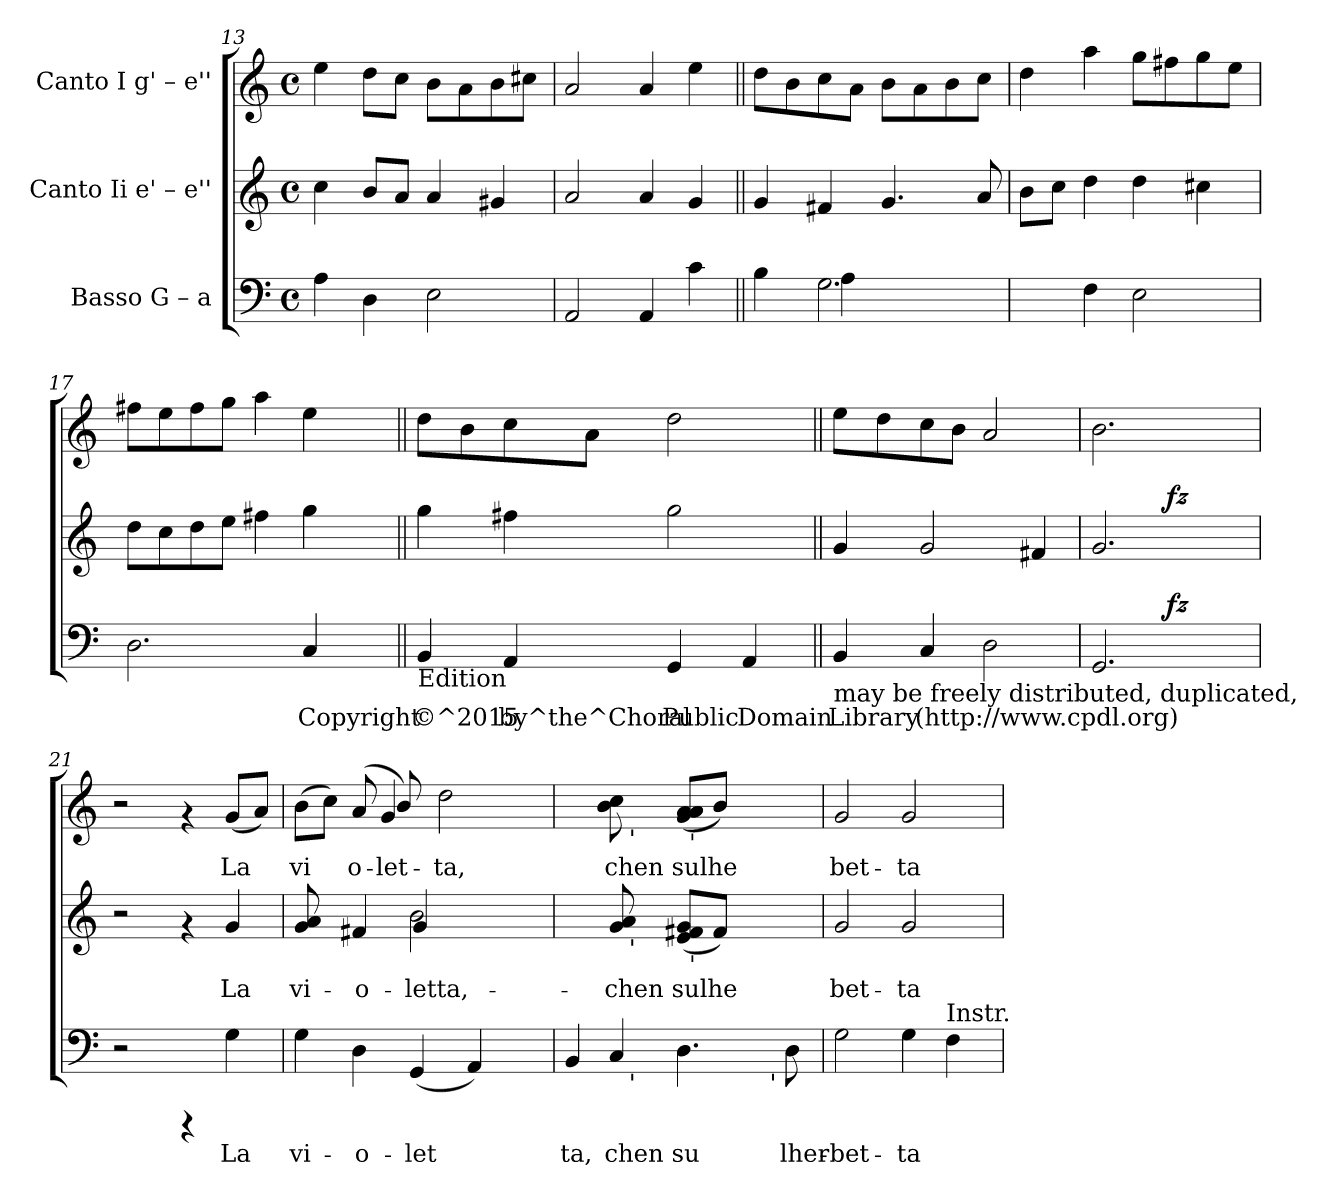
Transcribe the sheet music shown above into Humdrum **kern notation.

**kern	**text	**dynam	**kern	**text	**dynam	**kern	**text
*part3	*part3	*part3	*part2	*part2	*part2	*part1	*part1
*staff3	*staff3	*staff3	*staff2	*staff2	*staff2	*staff1	*staff1
*I"Basso  G – a	*	*	*I"Canto Ii  e' – e''	*	*	*I"Canto I  g' – e''	*
*clefF4	*	*	*clefG2	*	*	*clefG2	*
*k[]	*	*	*k[]	*	*	*k[]	*
*C:	*	*	*C:	*	*	*C:	*
*M4/4	*	*	*M4/4	*	*	*M4/4	*
*met(c)	*	*	*met(c)	*	*	*met(c)	*
=13	=13	=13	=13	=13	=13	=13	=13
!	!LO:LY:b:cj	!	!	!LO:LY:b:cj	!	!	!LO:LY:b
4A\	.	.	4cc\	.	.	4ee\	.
!	!LO:LY:b:cj	!	!	!LO:LY:b:cj	!	!	!LO:LY:b
4D\	.	.	8b/L	.	.	8dd\L	.
!	!	!	!	!LO:LY:b:cj	!	!	!LO:LY:b
.	.	.	8a/J	.	.	8cc\J	.
!	!LO:LY:b:cj	!	!	!LO:LY:b:cj	!	!	!LO:LY:b
2E\	.	.	4a/	.	.	8b\L	.
!	!	!	!	!	!	!	!LO:LY:b
.	.	.	.	.	.	8a\	.
!	!	!	!	!LO:LY:b:cj	!	!	!LO:LY:b
.	.	.	4g#X/	.	.	8b\	.
!	!	!	!	!	!	!	!LO:LY:b
.	.	.	.	.	.	8cc#X\J	.
=14	=14	=14	=14	=14	=14	=14	=14
!	!LO:LY:b:cj	!	!	!LO:LY:b:cj	!	!	!LO:LY:b
2AA/	.	.	2a/	.	.	2a/	.
!	!LO:LY:b:cj	!	!	!LO:LY:b:cj	!	!	!LO:LY:b
4AA/	.	.	4a/	.	.	4a/	.
!	!LO:LY:b:cj	!	!	!LO:LY:b:cj	!	!	!LO:LY:b
4c\	.	.	4g/	.	.	4ee\	.
=15||	=15||	=15||	=15||	=15||	=15||	=15||	=15||
!	!LO:LY:b:cj	!	!	!LO:LY:b:cj	!	!	!LO:LY:b
*^	*	*	*	*	*	*	*
4B\	4ryy	.	.	4g/	.	.	8dd\L	.
!	!	!	!	!	!	!	!	!LO:LY:b
.	.	.	.	.	.	.	8b\	.
!	!	!LO:LY:b:cj	!	!	!LO:LY:b:cj	!	!	!LO:LY:b
2.G\	4A\	.	.	4f#X/	.	.	8cc\	.
!	!	!	!	!	!	!	!	!LO:LY:b
.	.	.	.	.	.	.	8a\J	.
!	!	!	!	!	!LO:LY:b:cj	!	!	!LO:LY:b
.	2ryy	.	.	4.g/	.	.	8b\L	.
!	!	!	!	!	!	!	!	!LO:LY:b
.	.	.	.	.	.	.	8a\	.
!	!	!	!	!	!	!	!	!LO:LY:b
.	.	.	.	.	.	.	8b\	.
!	!	!	!	!	!LO:LY:b:cj	!	!	!LO:LY:b
.	.	.	.	8a/	.	.	8cc\J	.
*v	*v	*	*	*	*	*	*	*
=16	=16	=16	=16	=16	=16	=16	=16
!	!	!	!	!LO:LY:b:cj	!	!	!LO:LY:b
4ryy	.	.	8b\L	.	.	4dd\	.
!	!	!	!	!LO:LY:b:cj	!	!	!
.	.	.	8cc\J	.	.	.	.
!	!LO:LY:b:cj	!	!	!LO:LY:b:cj	!	!	!LO:LY:b
4F\	.	.	4dd\	.	.	4aa\	.
!	!LO:LY:b:cj	!	!	!LO:LY:b:cj	!	!	!LO:LY:b
2E\	.	.	4dd\	.	.	8gg\L	.
!	!	!	!	!	!	!	!LO:LY:b
.	.	.	.	.	.	8ff#X\	.
!	!	!	!	!LO:LY:b:cj	!	!	!LO:LY:b
.	.	.	4cc#X\	.	.	8gg\	.
!	!	!	!	!	!	!	!LO:LY:b
.	.	.	.	.	.	8ee\J	.
!!LO:LB:g=z
=17	=17	=17	=17	=17	=17	=17	=17
!	!LO:LY:b:cj	!	!	!LO:LY:b:cj	!	!	!LO:LY:b
2.D\	.	.	8dd\L	.	.	8ff#X\L	.
!	!	!	!	!LO:LY:b:cj	!	!	!LO:LY:b
.	.	.	8cc\	.	.	8ee\	.
!	!	!	!	!LO:LY:b:cj	!	!	!LO:LY:b
.	.	.	8dd\	.	.	8ff#\	.
!	!	!	!	!LO:LY:b:cj	!	!	!LO:LY:b
.	.	.	8ee\J	.	.	8gg\J	.
!	!	!	!	!LO:LY:b:cj	!	!	!LO:LY:b
.	.	.	4ff#X\	.	.	4aa\	.
!	!LO:LY:b:cj	!	!	!LO:LY:b:cj	!	!	!LO:LY:b
4C/	Copyright	.	4gg\	.	.	4ee\	.
=18||	=18||	=18||	=18||	=18||	=18||	=18||	=18||
!LO:TX:b:t=Edition	!	!	!	!	!	!	!
!	!LO:LY:b:cj	!	!	!LO:LY:b:cj	!	!	!LO:LY:b
4BB/	©^2015	.	4gg\	.	.	8dd\L	.
!	!	!	!	!	!	!	!LO:LY:b
.	.	.	.	.	.	8b\	.
!	!LO:LY:b:cj	!	!	!LO:LY:b:cj	!	!	!LO:LY:b
4AA/	by^the^Choral	.	4ff#X\	.	.	8cc\	.
!	!	!	!	!	!	!	!LO:LY:b
.	.	.	.	.	.	8a\J	.
!	!LO:LY:b:cj	!	!	!LO:LY:b:cj	!	!	!LO:LY:b
4GG/	Public	.	2gg\	.	.	2dd\	.
!	!LO:LY:b:cj	!	!	!	!	!	!
4AA/	Domain	.	.	.	.	.	.
=19||	=19||	=19||	=19||	=19||	=19||	=19||	=19||
!LO:TX:b:t=may be freely distributed, duplicated,	!	!	!	!	!	!	!
!	!LO:LY:b:cj	!	!	!LO:LY:b:cj	!	!	!LO:LY:b
4BB/	Library	.	4g/	.	.	8ee\L	.
!	!	!	!	!	!	!	!LO:LY:b
.	.	.	.	.	.	8dd\	.
!	!LO:LY:b:cj	!	!	!LO:LY:b:cj	!	!	!LO:LY:b
4C/	(http://www.cpdl.org)	.	2g/	.	.	8cc\	.
!	!	!	!	!	!	!	!LO:LY:b
.	.	.	.	.	.	8b\J	.
!	!LO:LY:b:cj	!	!	!	!	!	!LO:LY:b
2D\	.	.	.	.	.	2a/	.
!	!	!	!	!LO:LY:b:cj	!	!	!
.	.	.	4f#X/	.	.	.	.
=20	=20	=20	=20	=20	=20	=20	=20
!LO:TX:b:t=performed, or recorded.	!	!	!	!	!	!	!
!	!LO:LY:b:cj	!	!	!LO:LY:b:cj	!	!	!LO:LY:b
*^	*	*	*^	*	*	*	*
2.GG/	4ryy	.	.	2.g/	4ryy	.	.	2.b\	.
.	16.ryy	.	.	.	16.ryy	.	.	.	.
!	!	!	!LO:DY:b	!	!	!	!LO:DY:b	!	!
.	4ryy	.	fz	.	4ryy	.	fz	.	.
.	8ryy	.	.	.	8ryy	.	.	.	.
.	32ryy	.	.	.	32ryy	.	.	.	.
*v	*v	*	*	*	*	*	*	*	*
*	*	*	*v	*v	*	*	*	*
!!LO:PB:g=z
=21	=21	=21	=21	=21	=21	=21	=21
2r	.	.	2r	.	.	2r	.
4rCCC	.	.	4rf	.	.	4rf	.
!	!LO:LY:b:cj	!	!	!LO:LY:b:cj	!	!	!LO:LY:b
4G\	La	.	4g/	La	.	(<8g/L	La
!	!	!	!	!	!	!	!LO:LY:b
.	.	.	.	.	.	8a/J)	.
=22	=22	=22	=22	=22	=22	=22	=22
!	!LO:LY:b:cj	!	!	!LO:LY:b:cj	!	!	!LO:LY:b
*	*	*	*^	*	*	*^	*
4G\	vi-	.	(<8g/ 8a/	2ryy	vi-	.	(>8b\L	4.ryy	vi-
!	!	!	!	!	!	!	!	!	!LO:LY:b
.	.	.	8ryy	.	.	.	8cc\J)	.	--
!	!LO:LY:b:cj	!	!	!	!LO:LY:b:cj	!	!	!	!LO:LY:b
4D\	-o-	.	4f#X/	.	-o-	.	(<8a/L	.	-o-
!	!	!	!	!	!	!	!	!	!LO:LY:b
.	.	.	.	.	.	.	4g/	8b/)	-let-
!	!LO:LY:b:cj	!	!	!	!LO:LY:b:cj	!	!	!	!
(<4GG/	-let-	.	2b\	4g/	-letta,-	.	.	2ryy	.
!	!	!	!	!	!	!	!	!	!LO:LY:b
.	.	.	.	.	.	.	2dd\	.	-ta,
!	!LO:LY:b:cj	!	!	!	!	!	!	!	!
4AA/)	--	.	.	8ryy	.	.	.	.	.
.	.	.	.	4ryy	.	.	.	.	.
8ryy	.	.	8ryy	.	.	.	.	8ryy	.
*	*	*	*v	*v	*	*	*	*	*
=23	=23	=23	=23	=23	=23	=23	=23	=23
!	!LO:LY:b:cj	!	!	!	!	!	!	!
*^	*	*	*^	*	*	*	*^	*
*	*^	*	*	*	*^	*	*	*	*	*	*
4BB/	4ryy	2ryy	-ta,	.	4ryy	4ryy	2ryy	.	.	4ryy	4ryy	2ryy	.
!	!	!	!LO:LY:b:cj	!	!	!	!	!LO:LY:b:cj	!	!	!	!	!LO:LY:b
4C/	16ryy	.	chen	.	(<8a/ 8g/	16ryy	.	-chen	.	(>8cc\ 8b\	16ryy	.	chen
!	!	!	!	!	!	!	!	!	!	!	!LO:TX:b:t='	!	!
!	!	!	!	!	!	!LO:TX:b:t='	!	!	!	!	!	!	!
!	!LO:TX:b:t='	!	!	!	!	!	!	!	!	!	!	!	!
.	2ryy	.	.	.	.	2ryy	.	.	.	.	2ryy	.	.
.	.	.	.	.	8ryy	.	.	.	.	8ryy	.	.	.
!	!	!	!LO:LY:b:cj	!	!	!	!	!LO:LY:b:cj	!	!	!	!	!LO:LY:b
4.D\	.	4ryy	su	.	(<(<8g/ 8f#X/ 8e/L	.	32ryy	sulhe	.	(<(<8a/ 8a/ 8g/ 8a/L	.	32ryy	sulhe
!	!	!	!	!	!	!	!	!	!	!	!	!LO:TX:b:t='	!
!	!	!	!	!	!	!	!LO:TX:b:t='	!	!	!	!	!	!
.	.	.	.	.	.	.	4...ryy	.	.	.	.	4...ryy	.
!	!	!	!	!	!	!	!	!LO:LY:b:cj	!	!	!	!	!LO:LY:b
.	.	.	.	.	8f#/J)	.	.	.	.	8b/J)	.	.	.
.	.	16ryy	.	.	4ryy	.	.	.	.	4ryy	.	.	.
.	8.ryy	64ryy	.	.	.	8.ryy	.	.	.	.	8.ryy	.	.
!	!	!LO:TX:b:t='	!	!	!	!	!	!	!	!	!	!	!
.	.	8ryy	.	.	.	.	.	.	.	.	.	.	.
!	!	!	!LO:LY:b:cj	!	!	!	!	!	!	!	!	!	!
8D\	.	.	lher-	.	.	.	.	.	.	.	.	.	.
.	.	32.ryy	.	.	.	.	.	.	.	.	.	.	.
=24	=24	=24	=24	=24	=24	=24	=24	=24	=24	=24	=24	=24	=24
!	!	!	!LO:LY:b:cj	!	!	!	!	!LO:LY:b:cj	!	!	!	!	!LO:LY:b
*v	*v	*v	*	*	*	*	*	*	*	*v	*v	*v	*
*	*	*	*v	*v	*v	*	*	*	*
2G\	-bet-	.	2g/	bet-	.	2g/	bet-
!	!LO:LY:b:cj	!	!	!LO:LY:b:cj	!	!	!LO:LY:b
4G\	-ta	.	2g/	-ta	.	2g/	-ta
!LO:TX:a:t=Instr.	!	!	!	!	!	!	!
!	!LO:LY:b:cj	!	!	!	!	!	!
4F\	.	.	.	.	.	.	.
=	=	=	=	=	=	=	=
*-	*-	*-	*-	*-	*-	*-	*-
